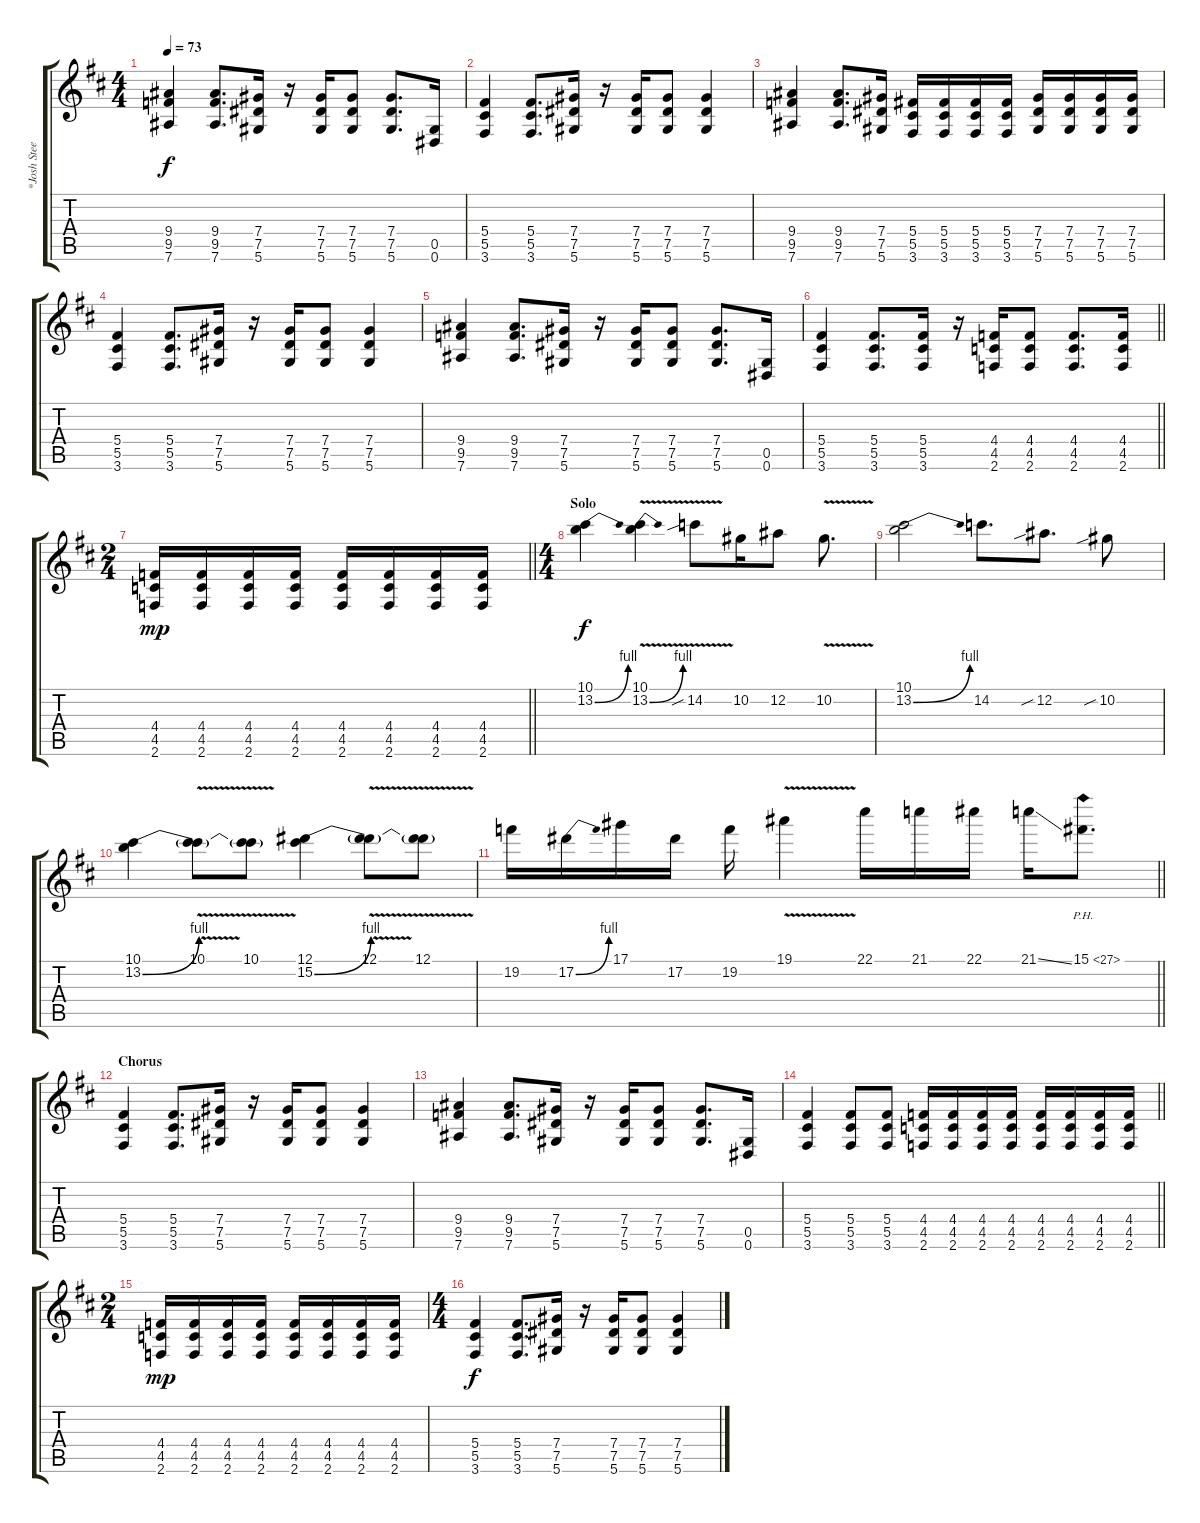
\track ("*Josh Steely (Lead Guitar)" "*Josh Stee") {instrument electricguitarclean}
\staff {score tabs}
\tuning (Eb4 Bb3 Gb3 Db3 Ab2 Eb2) {hide}
\ts (4 4)
\tempo 73
\clef g2
\ks d
(9.4 9.5 7.6).4{dy f} (9.4 9.5 7.6).8{d} (7.4 7.5 5.6).16 r.16 (7.4 7.5 5.6).16 (7.4 7.5 5.6).8 (7.4 7.5 5.6).8{d} (0.5 0.6).16 |
(5.4 5.5 3.6).4 (5.4 5.5 3.6).8{d} (7.4 7.5 5.6).16 r.16 (7.4 7.5 5.6).16 (7.4 7.5 5.6).8 (7.4 7.5 5.6).4 |
(9.4 9.5 7.6).4 (9.4 9.5 7.6).8{d} (7.4 7.5 5.6).16 (5.4 5.5 3.6).16 (5.4 5.5 3.6).16 (5.4 5.5 3.6).16 (5.4 5.5 3.6).16 (7.4 7.5 5.6).16 (7.4 7.5 5.6).16 (7.4 7.5 5.6).16 (7.4 7.5 5.6).16 |
(5.4 5.5 3.6).4 (5.4 5.5 3.6).8{d} (7.4 7.5 5.6).16 r.16 (7.4 7.5 5.6).16 (7.4 7.5 5.6).8 (7.4 7.5 5.6).4 |
(9.4 9.5 7.6).4 (9.4 9.5 7.6).8{d} (7.4 7.5 5.6).16 r.16 (7.4 7.5 5.6).16 (7.4 7.5 5.6).8 (7.4 7.5 5.6).8{d} (0.5 0.6).16 |
\barLineRight lightlight
(5.4 5.5 3.6).4 (5.4 5.5 3.6).8{d} (5.4 5.5 3.6).16 r.16 (4.4 4.5 2.6).16 (4.4 4.5 2.6).8 (4.4 4.5 2.6).8{d} (4.4 4.5 2.6).16 |
\ts (2 4)
\barLineRight lightlight
(4.4 4.5 2.6).16{dy mp} (4.4 4.5 2.6).16 (4.4 4.5 2.6).16 (4.4 4.5 2.6).16 (4.4 4.5 2.6).16 (4.4 4.5 2.6).16 (4.4 4.5 2.6).16 (4.4 4.5 2.6).16 |
\ts (4 4)
\section ("" "Solo")
(10.1 13.2{be (bend 0 0 60 4)}).4{dy f} (10.1{v} 13.2{be (bend 0 0 60 4) v}).4 14.2{v sib}.8 10.2.16 12.2.8 10.2{v}.8{d} |
(10.1 13.2{be (bend 0 0 60 4)}).2 14.2.8{d} 12.2{sib}.8{d} 10.2{sib}.8 |
(10.1 13.2{be (bend 0 0 60 4)}).4 (10.1{v} 13.2{v t}).8 (10.1{v} 13.2{v t}).8 (12.1 15.2{be (bend 0 0 60 4)}).4 (12.1{v} 15.2{v t}).8 (12.1{v} 15.2{v t}).8 |
\barLineRight lightlight
19.2.16 17.2{be (bend 0 0 60 4)}.16 17.1.16 17.2.16 19.2.16 19.1{v}.4 22.1.16 21.1.16 22.1.16 21.1{ss}.16 15.1{ph 12}.8{d} |
\section ("" "Chorus")
(5.4 5.5 3.6).4 (5.4 5.5 3.6).8{d} (7.4 7.5 5.6).16 r.16 (7.4 7.5 5.6).16 (7.4 7.5 5.6).8 (7.4 7.5 5.6).4 |
(9.4 9.5 7.6).4 (9.4 9.5 7.6).8{d} (7.4 7.5 5.6).16 r.16 (7.4 7.5 5.6).16 (7.4 7.5 5.6).8 (7.4 7.5 5.6).8{d} (0.5 0.6).16 |
\barLineRight lightlight
(5.4 5.5 3.6).4 (5.4 5.5 3.6).8 (5.4 5.5 3.6).8 (4.4 4.5 2.6).16 (4.4 4.5 2.6).16 (4.4 4.5 2.6).16 (4.4 4.5 2.6).16 (4.4 4.5 2.6).16 (4.4 4.5 2.6).16 (4.4 4.5 2.6).16 (4.4 4.5 2.6).16 |
\ts (2 4)
(4.4 4.5 2.6).16{dy mp} (4.4 4.5 2.6).16 (4.4 4.5 2.6).16 (4.4 4.5 2.6).16 (4.4 4.5 2.6).16 (4.4 4.5 2.6).16 (4.4 4.5 2.6).16 (4.4 4.5 2.6).16 |
\ts (4 4)
(5.4 5.5 3.6).4{dy f instrument distortionguitar} (5.4 5.5 3.6).8{d} (7.4 7.5 5.6).16 r.16 (7.4 7.5 5.6).16 (7.4 7.5 5.6).8 (7.4 7.5 5.6).4
